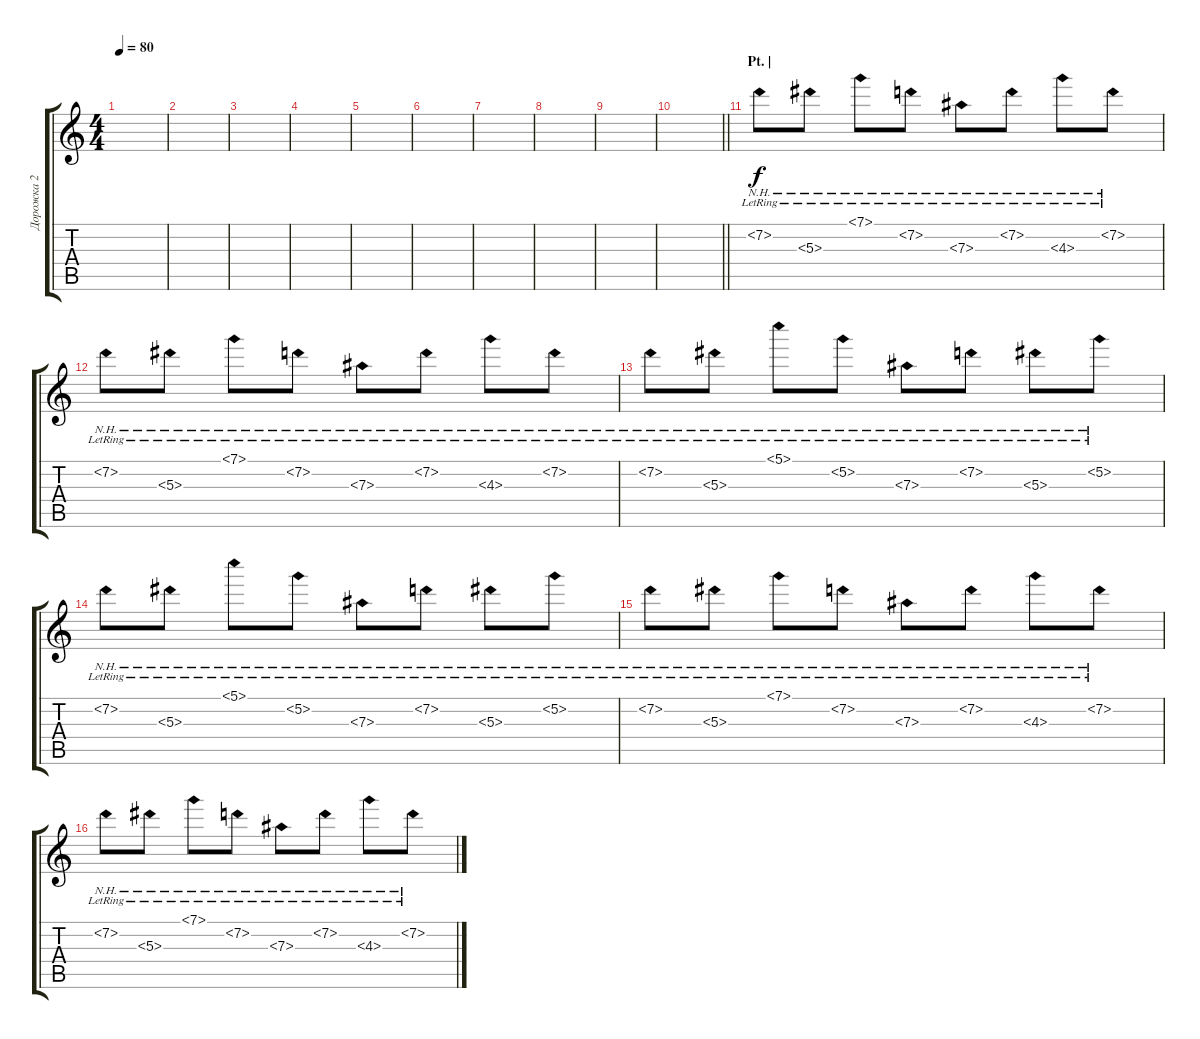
\track ("Дорожка 2" "Дорожка 2") {instrument electricguitarjazz}
\staff {score tabs}
\tuning (C4 G3 Eb3 Bb2 F2 C2) {hide}
\ts (4 4)
\tempo 80
\clef g2
\ks c
|
|
|
|
|
|
|
|
|
\barLineRight lightlight
|
\section ("" "Pt. |")
7.2{nh lr}.8 5.3{nh lr}.8 7.1{nh lr}.8 7.2{nh lr}.8 7.3{nh lr}.8 7.2{nh lr}.8 4.3{nh lr}.8 7.2{nh lr}.8 |
7.2{nh lr}.8 5.3{nh lr}.8 7.1{nh lr}.8 7.2{nh lr}.8 7.3{nh lr}.8 7.2{nh lr}.8 4.3{nh lr}.8 7.2{nh lr}.8 |
7.2{nh lr}.8 5.3{nh lr}.8 5.1{nh lr}.8 5.2{nh lr}.8 7.3{nh lr}.8 7.2{nh lr}.8 5.3{nh lr}.8 5.2{nh lr}.8 |
7.2{nh lr}.8 5.3{nh lr}.8 5.1{nh lr}.8 5.2{nh lr}.8 7.3{nh lr}.8 7.2{nh lr}.8 5.3{nh lr}.8 5.2{nh lr}.8 |
7.2{nh lr}.8 5.3{nh lr}.8 7.1{nh lr}.8 7.2{nh lr}.8 7.3{nh lr}.8 7.2{nh lr}.8 4.3{nh lr}.8 7.2{nh lr}.8 |
7.2{nh lr}.8 5.3{nh lr}.8 7.1{nh lr}.8 7.2{nh lr}.8 7.3{nh lr}.8 7.2{nh lr}.8 4.3{nh lr}.8 7.2{nh lr}.8
